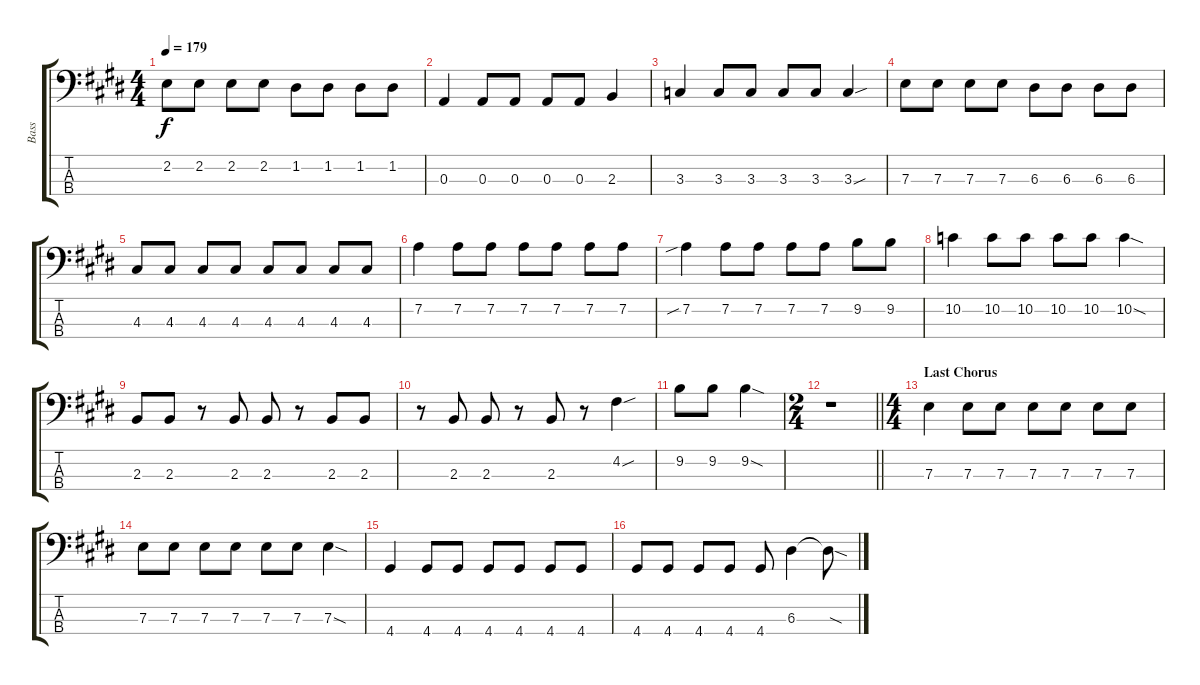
\track ("Bass" "Bass") {instrument electricbassfinger}
\staff {score tabs}
\tuning (G2 D2 A1 E1) {hide}
\ts (4 4)
\tempo 179
\clef f4
\ks e
2.2.8{dy f} 2.2.8 2.2.8 2.2.8 1.2.8 1.2.8 1.2.8 1.2.8 |
0.3.4 0.3.8 0.3.8 0.3.8 0.3.8 2.3.4 |
3.3.4 3.3.8 3.3.8 3.3.8 3.3.8 3.3{sou}.4 |
7.3.8 7.3.8 7.3.8 7.3.8 6.3.8 6.3.8 6.3.8 6.3.8 |
4.3.8 4.3.8 4.3.8 4.3.8 4.3.8 4.3.8 4.3.8 4.3.8 |
7.2.4 7.2.8 7.2.8 7.2.8 7.2.8 7.2.8 7.2.8 |
7.2{sib}.4 7.2.8 7.2.8 7.2.8 7.2.8 9.2.8 9.2.8 |
10.2.4 10.2.8 10.2.8 10.2.8 10.2.8 10.2{sod}.4 |
2.3.8 2.3.8 r.8 2.3.8 2.3.8 r.8 2.3.8 2.3.8 |
r.8 2.3.8 2.3.8 r.8 2.3.8 r.8 4.2{sou}.4 |
9.2.8 9.2.8 9.2{sod}.4 |
\ts (2 4)
\barLineRight lightlight
r.1 |
\ts (4 4)
\section ("" "Last Chorus")
7.3.4 7.3.8 7.3.8 7.3.8 7.3.8 7.3.8 7.3.8 |
7.3.8 7.3.8 7.3.8 7.3.8 7.3.8 7.3.8 7.3{sod}.4 |
4.4.4 4.4.8 4.4.8 4.4.8 4.4.8 4.4.8 4.4.8 |
4.4.8 4.4.8 4.4.8 4.4.8 4.4.8 6.3.4 6.3{sod t}.8
